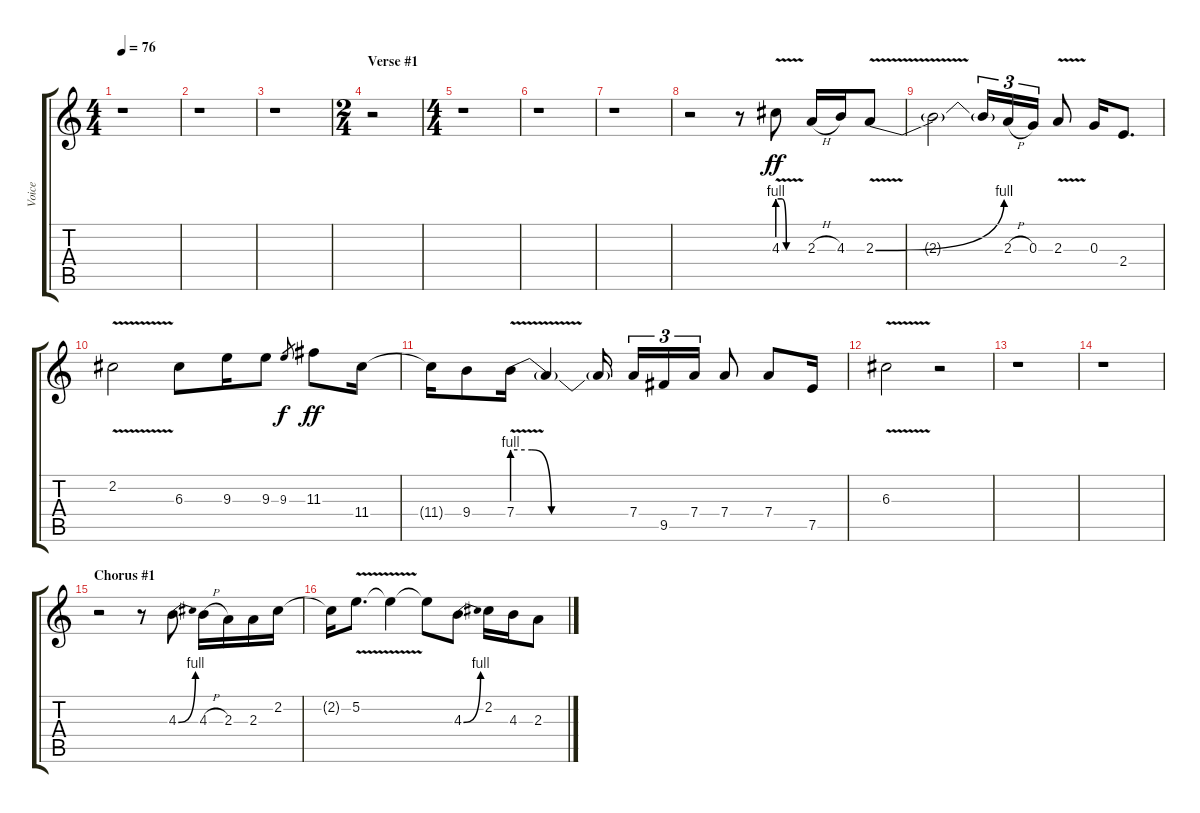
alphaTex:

\track ("Voice" "Voice") {instrument acousticguitarsteel}
\staff {score tabs}
\tuning (E4 B3 G3 D3 A2 E2) {hide}
\ts (4 4)
\tempo 76
\clef g2
\ks c
r.1{dy ff} |
r.1 |
r.1 |
\ts (2 4)
\section ("" "Verse #1")
r.2 |
\ts (4 4)
r.1 |
r.1 |
r.1 |
r.2 r.8 4.3{be (custom 0 4 10 4 20 0 60 0) v}.8 2.3{h}.16 4.3.16 2.3{be (bend 0 0 60 4) v}.8 |
2.3{t}.2 2.3{t}.16{tu (3 2)} 2.3{h}.16{tu (3 2)} 0.3.16{tu (3 2)} 2.3{v}.8 0.3.16 2.4.8{d} |
2.2{v}.2 6.3.8 9.3.16 9.3.8 9.3.8{gr dy f} 11.3.8{dy ff} 11.4.16 |
11.4{t}.16 9.4.8 7.4{be (custom 0 4 10 4 20 0 40 0 60 0) v}.16 7.4{t}.4 7.4{t}.16 7.4.16{tu (3 2)} 9.5.16{tu (3 2)} 7.4.16{tu (3 2)} 7.4.8 7.4.8 7.5.16 |
6.3{v}.2 r.2 |
r.1 |
r.1 |
\section ("" "Chorus #1")
r.2 r.8 4.3{be (bend 0 0 60 4)}.8 4.3{h}.16 2.3.16 2.3.16 2.2.16 |
2.2{t}.16 5.2{v}.8{d} 5.2{t}.4 5.2{t}.8 4.3{be (bend 0 0 60 4)}.8 2.2.16 4.3.16 2.3.8
